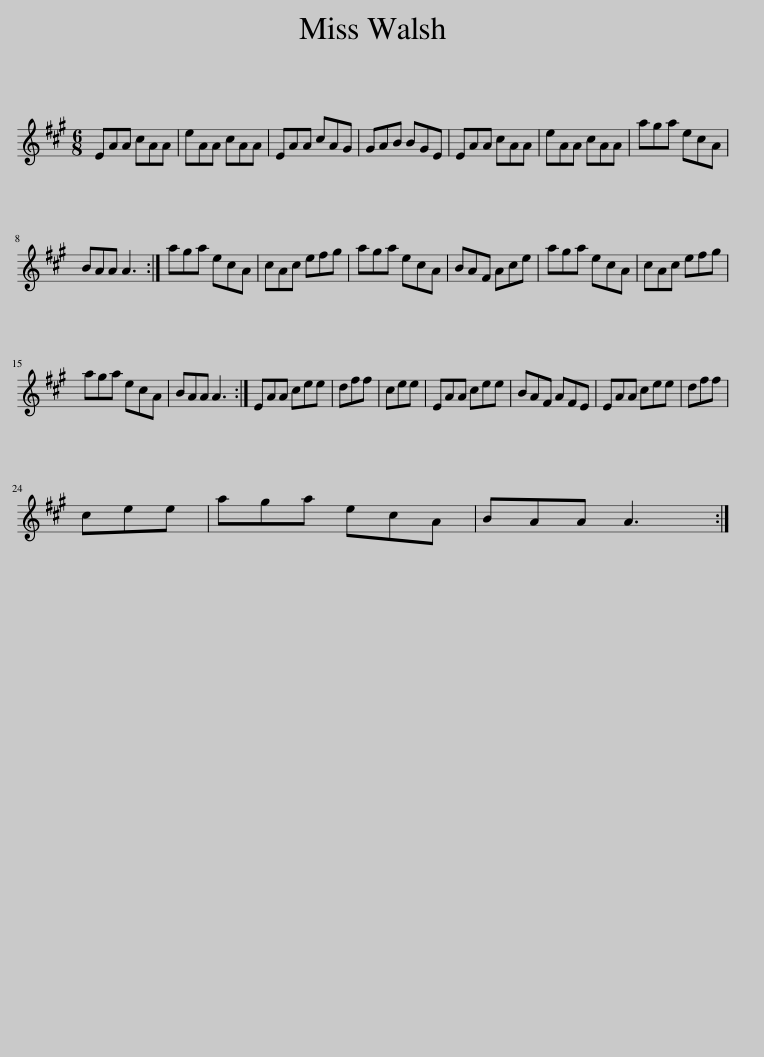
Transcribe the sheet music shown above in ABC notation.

X:1
L:1/8
M:6/8
I:linebreak $
K:A
V:1 treble
V:1
 EAA cAA | eAA cAA | EAA cAG | GAB BGE | EAA cAA | %5
 eAA cAA | aga ecA |$ BAA A3 :| aga ecA | cAc efg | %10
 aga ecA | BAF Ace | aga ecA | cAc efg |$ aga ecA | %15
 BAA A3 :| EAA cee | dff | cee | EAA cee | %20
 BAF AFE | EAA cee | dff |$ cee | aga ecA | %25
 BAA A3 :| %26
